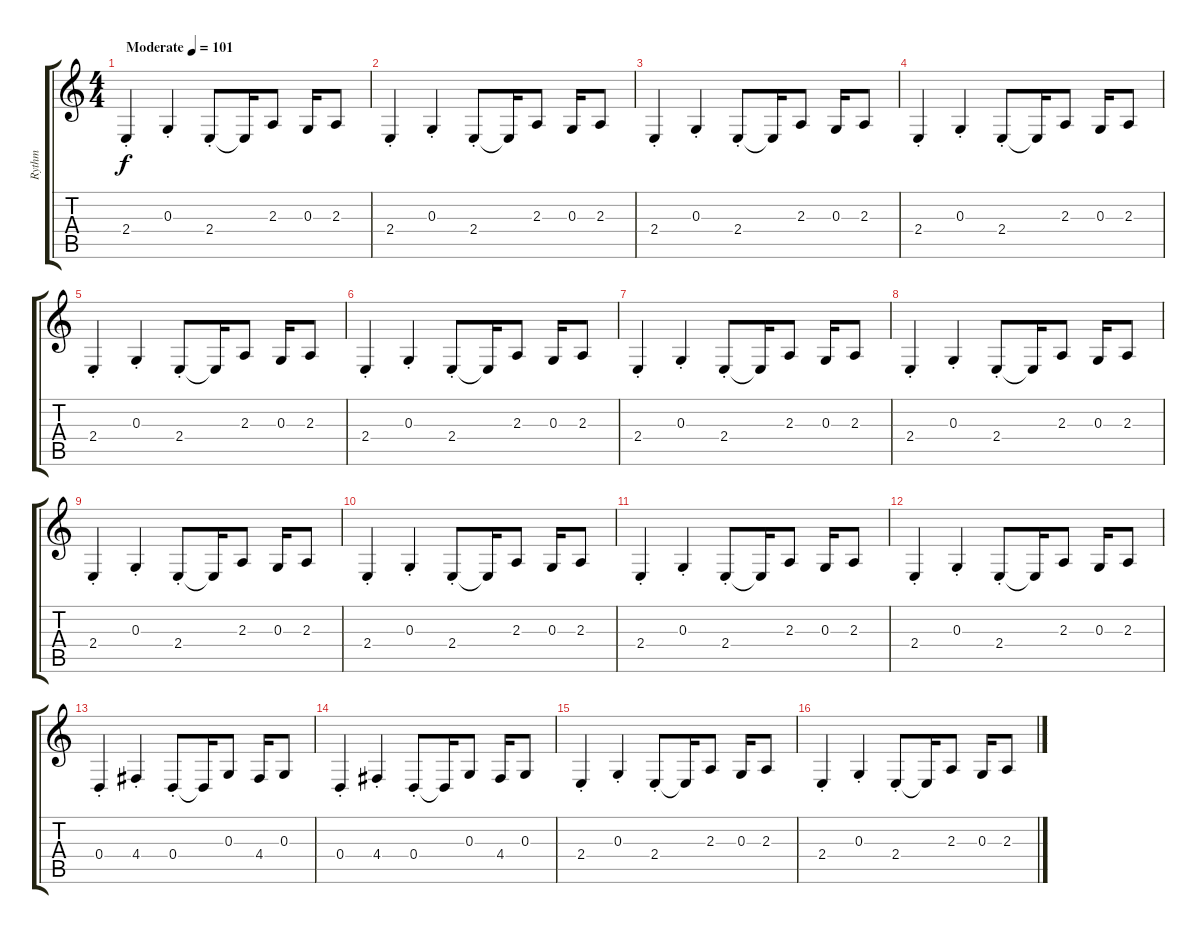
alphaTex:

\track ("Rythm" "Rythm") {instrument lead8bassandlead}
\staff {score tabs}
\tuning (E4 B3 G3 D3 A2 E2) {hide}
\ts (4 4)
\tempo (101 "Moderate")
\clef g2
\ks c
2.4{st}.4{dy f instrument lead8bassandlead} 0.3{st}.4 2.4{st}.8 2.4{t}.16 2.3.8 0.3.16 2.3.8 |
2.4{st}.4 0.3{st}.4 2.4{st}.8 2.4{t}.16 2.3.8 0.3.16 2.3.8 |
2.4{st}.4 0.3{st}.4 2.4{st}.8 2.4{t}.16 2.3.8 0.3.16 2.3.8 |
2.4{st}.4 0.3{st}.4 2.4{st}.8 2.4{t}.16 2.3.8 0.3.16 2.3.8 |
2.4{st}.4 0.3{st}.4 2.4{st}.8 2.4{t}.16 2.3.8 0.3.16 2.3.8 |
2.4{st}.4 0.3{st}.4 2.4{st}.8 2.4{t}.16 2.3.8 0.3.16 2.3.8 |
2.4{st}.4 0.3{st}.4 2.4{st}.8 2.4{t}.16 2.3.8 0.3.16 2.3.8 |
2.4{st}.4 0.3{st}.4 2.4{st}.8 2.4{t}.16 2.3.8 0.3.16 2.3.8 |
2.4{st}.4 0.3{st}.4 2.4{st}.8 2.4{t}.16 2.3.8 0.3.16 2.3.8 |
2.4{st}.4 0.3{st}.4 2.4{st}.8 2.4{t}.16 2.3.8 0.3.16 2.3.8 |
2.4{st}.4 0.3{st}.4 2.4{st}.8 2.4{t}.16 2.3.8 0.3.16 2.3.8 |
2.4{st}.4 0.3{st}.4 2.4{st}.8 2.4{t}.16 2.3.8 0.3.16 2.3.8 |
0.4{st}.4 4.4{st}.4 0.4{st}.8 0.4{t}.16 0.3.8 4.4.16 0.3.8 |
0.4{st}.4 4.4{st}.4 0.4{st}.8 0.4{t}.16 0.3.8 4.4.16 0.3.8 |
2.4{st}.4 0.3{st}.4 2.4{st}.8 2.4{t}.16 2.3.8 0.3.16 2.3.8 |
2.4{st}.4 0.3{st}.4 2.4{st}.8 2.4{t}.16 2.3.8 0.3.16 2.3.8
